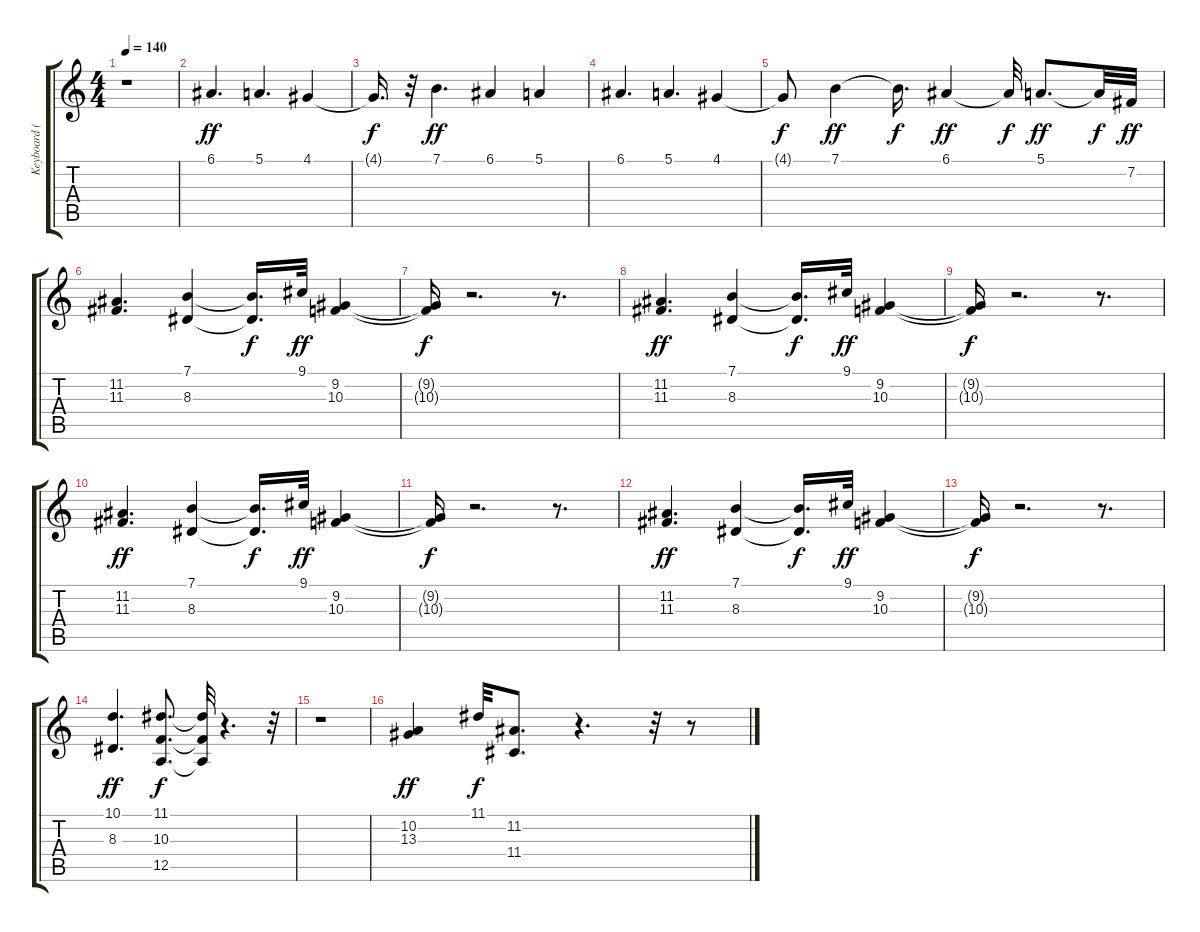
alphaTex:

\track ("Keyboard (left hand)" "Keyboard (") {instrument churchorgan}
\staff {score tabs}
\tuning (E4 B3 G3 D3 A2 E2) {hide}
\ts (4 4)
\tempo 140
\clef g2
\ks c
r.1{dy ff instrument churchorgan} |
6.1.4{d} 5.1.4{d} 4.1.4 |
4.1{t}.16{d dy f} r.32 7.1.4{d dy ff} 6.1.4 5.1.4 |
6.1.4{d} 5.1.4{d} 4.1.4 |
4.1{t}.8{dy f} 7.1.4{dy ff} 7.1{t}.16{d dy f} 6.1.4{dy ff} 6.1{t}.32{dy f} 5.1.8{d dy ff} 5.1{t}.32{dy f} 7.2.32{dy ff} |
(11.2 11.3).4{d} (7.1 8.3).4 (7.1{t} 8.3{t}).16{d dy f} 9.1.32{dy ff} (9.2 10.3).4 |
(9.2{t} 10.3{t}).16{dy f} r.2{d} r.8{d} |
(11.2 11.3).4{d dy ff} (7.1 8.3).4 (7.1{t} 8.3{t}).16{d dy f} 9.1.32{dy ff} (9.2 10.3).4 |
(9.2{t} 10.3{t}).16{dy f} r.2{d} r.8{d} |
(11.2 11.3).4{d dy ff} (7.1 8.3).4 (7.1{t} 8.3{t}).16{d dy f} 9.1.32{dy ff} (9.2 10.3).4 |
(9.2{t} 10.3{t}).16{dy f} r.2{d} r.8{d} |
(11.2 11.3).4{d dy ff} (7.1 8.3).4 (7.1{t} 8.3{t}).16{d dy f} 9.1.32{dy ff} (9.2 10.3).4 |
(9.2{t} 10.3{t}).16{dy f} r.2{d} r.8{d} |
(10.1 8.3).4{d dy ff} (11.1 10.3 12.5).8{d dy f} (11.1{t} 10.3{t} 12.5{t}).32 r.4{d} r.32 |
r.1 |
(10.2 13.3).4{dy ff} 11.1.32{dy f} (11.2 11.4).8{d} r.4{d} r.32 r.8
